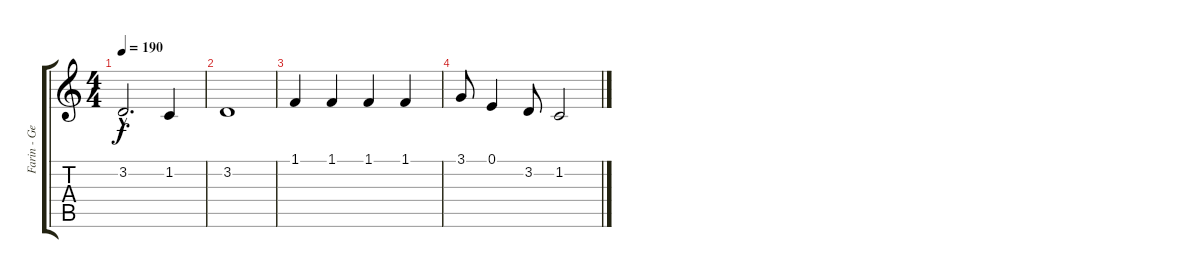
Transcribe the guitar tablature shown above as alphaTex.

\track ("Farin - Gesang" "Farin - Ge") {instrument tenorsax}
\staff {score tabs}
\tuning (E4 B3 G3 D3 A2 E2) {hide}
\ts (4 4)
\tempo 190
\clef g2
\ks c
3.2{hac}.2{d dy f} 1.2.4 |
3.2.1 |
1.1.4 1.1.4 1.1.4 1.1.4 |
3.1.8 0.1.4 3.2.8 1.2.2
